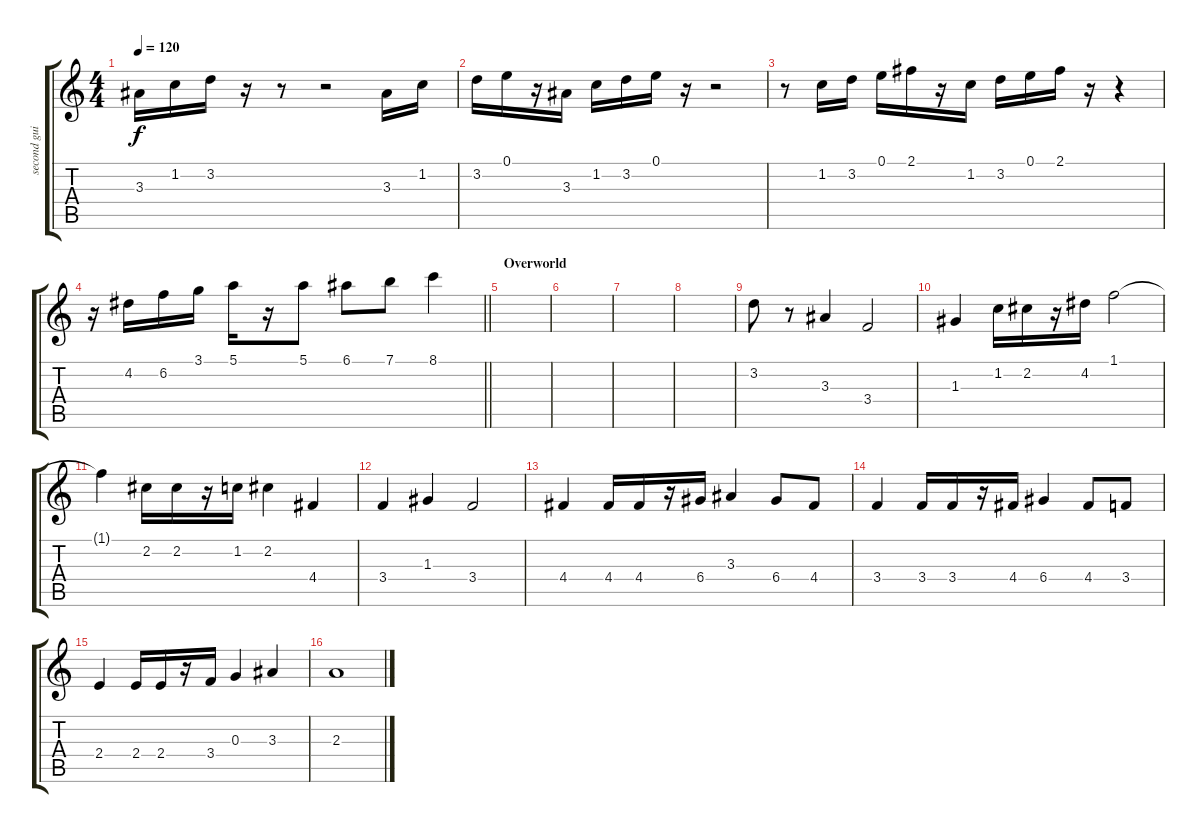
\track ("second guitar" "second gui") {instrument acousticguitarsteel}
\staff {score tabs}
\tuning (E4 B3 G3 D3 A2 E2) {hide}
\ts (4 4)
\tempo 120
\clef g2
\ks c
3.3.16{dy f} 1.2.16 3.2.16 r.16 r.8 r.2 3.3.16 1.2.16 |
3.2.16 0.1.16 r.16 3.3.16 1.2.16 3.2.16 0.1.16 r.16 r.2 |
r.8 1.2.16 3.2.16 0.1.16 2.1.16 r.16 1.2.16 3.2.16 0.1.16 2.1.16 r.16 r.4 |
\barLineRight lightlight
r.16 4.2.16 6.2.16 3.1.16 5.1.16 r.16 5.1.8 6.1.8 7.1.8 8.1.4 |
\section ("" "Overworld")
|
|
|
|
3.2.8 r.8 3.3.4 3.4.2 |
1.3.4 1.2.16 2.2.16 r.16 4.2.16 1.1.2 |
1.1{t}.4 2.2.16 2.2.16 r.16 1.2.16 2.2.4 4.4.4 |
3.4.4 1.3.4 3.4.2 |
4.4.4 4.4.16 4.4.16 r.16 6.4.16 3.3.4 6.4.8 4.4.8 |
3.4.4 3.4.16 3.4.16 r.16 4.4.16 6.4.4 4.4.8 3.4.8 |
2.4.4 2.4.16 2.4.16 r.16 3.4.16 0.3.4 3.3.4 |
2.3.1
